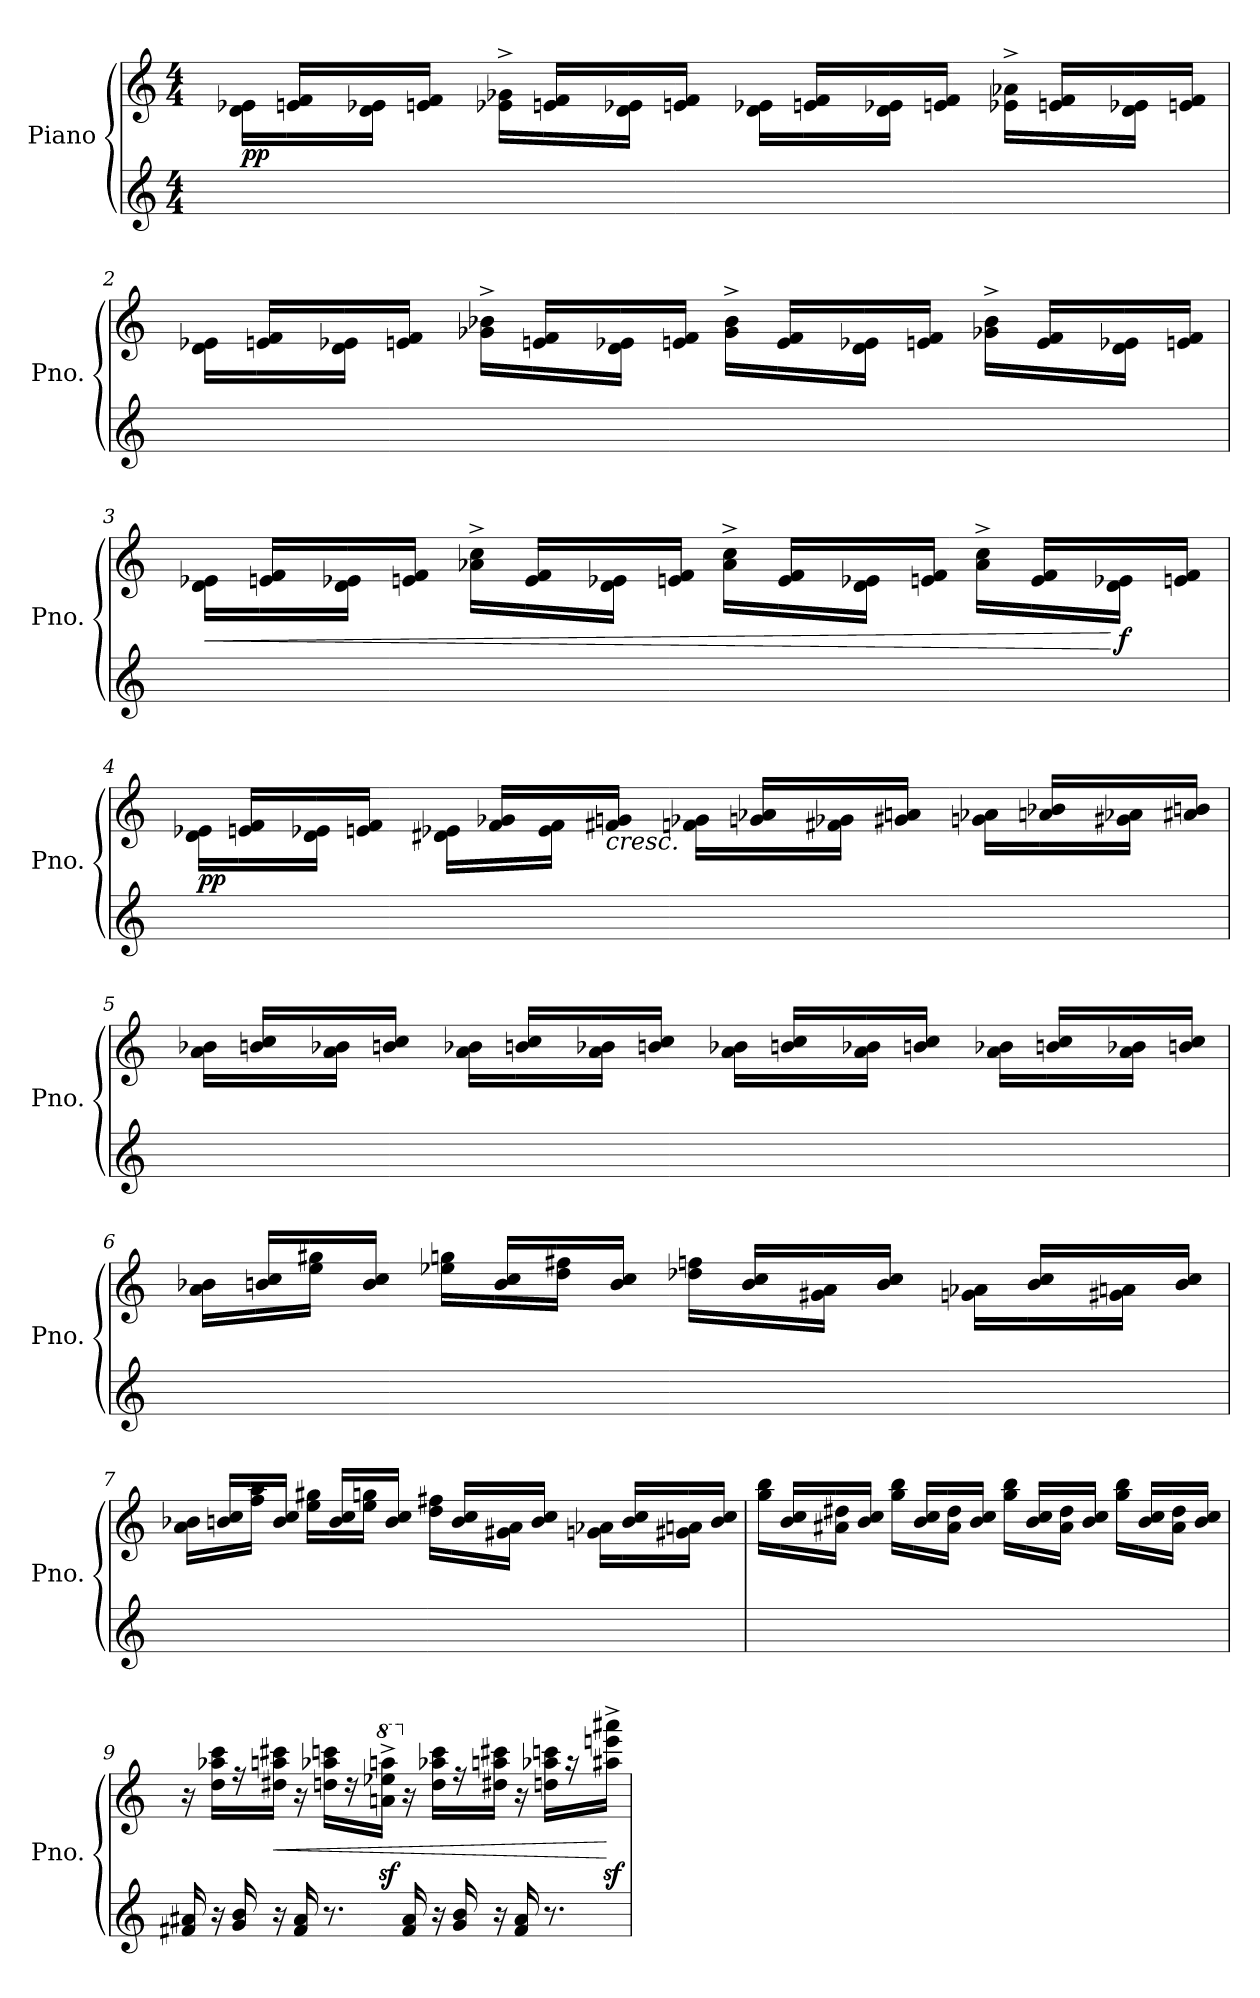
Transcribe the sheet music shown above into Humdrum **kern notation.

**kern	**kern	**dynam
*part1	*part1	*part1
*staff2	*staff1	*staff1/2
*I"Piano	*	*
*I'Pno.	*	*
*clefG2	*clefG2	*
*k[]	*k[]	*
*M4/4	*M4/4	*
*MM144	*MM144	*
=1	=1	=1
*	*^	*
!	!	!	!LO:DY:b
16ryy	16ryy	16d\ 16e-X\LL	pp
16ryy	16en/ 16f/LL	16ryy	.
16ryy	16ryy	16d\ 16e-\JJ	.
16ryy	16en/ 16f/JJ	16ryy	.
16ryy	16ryy	16e-X\^ 16g-X\^LL	.
16ryy	16en/ 16f/LL	16ryy	.
16ryy	16ryy	16d\ 16e-X\JJ	.
16ryy	16en/ 16f/JJ	16ryy	.
16ryy	16ryy	16d\ 16e-X\LL	.
16ryy	16en/ 16f/LL	16ryy	.
16ryy	16ryy	16d\ 16e-X\JJ	.
16ryy	16en/ 16f/JJ	16ryy	.
16ryy	16ryy	16e-X\^ 16a-X\^LL	.
16ryy	16en/ 16f/LL	16ryy	.
16ryy	16ryy	16d\ 16e-X\JJ	.
16ryy	16en/ 16f/JJ	16ryy	.
!!LO:LB:g=z	!!
=2	=2	=2	=2
16ryy	16ryy	16d\ 16e-X\LL	.
16ryy	16en/ 16f/LL	16ryy	.
16ryy	16ryy	16d\ 16e-X\JJ	.
16ryy	16en/ 16f/JJ	16ryy	.
16ryy	16ryy	16g-X\^ 16b-X\^LL	.
16ryy	16en/ 16f/LL	16ryy	.
16ryy	16ryy	16d\ 16e-X\JJ	.
16ryy	16en/ 16f/JJ	16ryy	.
16ryy	16ryy	16g-\^ 16b-\^LL	.
16ryy	16e/ 16f/LL	16ryy	.
16ryy	16ryy	16d\ 16e-X\JJ	.
16ryy	16en/ 16f/JJ	16ryy	.
16ryy	16ryy	16g-X\^ 16b-\^LL	.
16ryy	16e/ 16f/LL	16ryy	.
16ryy	16ryy	16d\ 16e-X\JJ	.
16ryy	16en/ 16f/JJ	16ryy	.
!!LO:LB:g=z	!!
=3	=3	=3	=3
!	!	!	!LO:HP:b
16ryy	16ryy	16d\ 16e-X\LL	<
16ryy	16en/ 16f/LL	16ryy	.
16ryy	16ryy	16d\ 16e-X\JJ	.
16ryy	16en/ 16f/JJ	16ryy	.
16ryy	16ryy	16a-X\^ 16cc\^LL	.
16ryy	16e/ 16f/LL	16ryy	.
16ryy	16ryy	16d\ 16e-X\JJ	.
16ryy	16en/ 16f/JJ	16ryy	.
16ryy	16ryy	16a-\^ 16cc\^LL	.
16ryy	16e/ 16f/LL	16ryy	.
16ryy	16ryy	16d\ 16e-X\JJ	.
16ryy	16en/ 16f/JJ	16ryy	.
16ryy	16ryy	16a-\^ 16cc\^LL	.
16ryy	16e/ 16f/LL	16ryy	.
!	!	!	!LO:DY:n=1:b
16ryy	16ryy	16d\ 16e-X\JJ	[ f
16ryy	16en/ 16f/JJ	16ryy	.
!!LO:LB:g=z	!!
=4	=4	=4	=4
!	!	!	!LO:DY:b
16ryy	16ryy	16d\ 16e-X\LL	pp
16ryy	16en/ 16f/LL	16ryy	.
16ryy	16ryy	16d\ 16e-X\JJ	.
16ryy	16en/ 16f/JJ	16ryy	.
16ryy	16ryy	16d#X\ 16e-\LL	.
16ryy	16f/ 16g-X/LL	16ryy	.
16ryy	16ryy	16e-\ 16f\JJ	.
!	!LO:TX:b:i:t=cresc.	!	!
16ryy	16f#X/ 16gn/JJ	16ryy	.
16ryy	16ryy	16fn\ 16g-X\LL	.
16ryy	16gn/ 16a-X/LL	16ryy	.
16ryy	16ryy	16f#X\ 16g-\JJ	.
16ryy	16g#X/ 16an/JJ	16ryy	.
16ryy	16ryy	16gn\ 16a-X\LL	.
16ryy	16an/ 16b-X/LL	16ryy	.
16ryy	16ryy	16g#X\ 16a-\JJ	.
16ryy	16a#X/ 16bn/JJ	16ryy	.
!!LO:LB:g=z	!!
=5	=5	=5	=5
16ryy	16ryy	16a\ 16b-X\LL	.
16ryy	16bn/ 16cc/LL	16ryy	.
16ryy	16ryy	16a\ 16b-X\JJ	.
16ryy	16bn/ 16cc/JJ	16ryy	.
16ryy	16ryy	16a\ 16b-\LL	.
16ryy	16bn/ 16cc/LL	16ryy	.
16ryy	16ryy	16a\ 16b-X\JJ	.
16ryy	16bn/ 16cc/JJ	16ryy	.
16ryy	16ryy	16a\ 16b-X\LL	.
16ryy	16bn/ 16cc/LL	16ryy	.
16ryy	16ryy	16a\ 16b-X\JJ	.
16ryy	16bn/ 16cc/JJ	16ryy	.
16ryy	16ryy	16a\ 16b-X\LL	.
16ryy	16bn/ 16cc/LL	16ryy	.
16ryy	16ryy	16a\ 16b-X\JJ	.
16ryy	16bn/ 16cc/JJ	16ryy	.
!!LO:LB:g=z	!!
=6	=6	=6	=6
16ryy	16ryy	16a\ 16b-X\LL	.
16ryy	16bn/ 16cc/LL	16ryy	.
16ryy	16ryy	16ee\ 16gg#X\JJ	.
16ryy	16b/ 16cc/JJ	16ryy	.
16ryy	16ryy	16ee-X\ 16ggn\LL	.
16ryy	16b/ 16cc/LL	16ryy	.
16ryy	16ryy	16dd\ 16ff#X\JJ	.
16ryy	16b/ 16cc/JJ	16ryy	.
16ryy	16ryy	16dd-X\ 16ffn\LL	.
16ryy	16b/ 16cc/LL	16ryy	.
16ryy	16ryy	16g#X\ 16a\JJ	.
16ryy	16b/ 16cc/JJ	16ryy	.
16ryy	16ryy	16gn\ 16a-X\LL	.
16ryy	16b/ 16cc/LL	16ryy	.
16ryy	16ryy	16g#X\ 16an\JJ	.
16ryy	16b/ 16cc/JJ	16ryy	.
!!LO:PB:g=z	!!
=7	=7	=7	=7
16ryy	16ryy	16a\ 16b-X\LL	.
16ryy	16bn/ 16cc/LL	16ryy	.
16ryy	16ryy	16ff\ 16aa\JJ	.
16ryy	16b/ 16cc/JJ	16ryy	.
16ryy	16ryy	16ee\ 16gg#X\LL	.
16ryy	16b/ 16cc/LL	16ryy	.
16ryy	16ryy	16ee\ 16ggn\JJ	.
16ryy	16b/ 16cc/JJ	16ryy	.
16ryy	16ryy	16dd\ 16ff#X\LL	.
16ryy	16b/ 16cc/LL	16ryy	.
16ryy	16ryy	16g#X\ 16a\JJ	.
16ryy	16b/ 16cc/JJ	16ryy	.
16ryy	16ryy	16gn\ 16a-X\LL	.
16ryy	16b/ 16cc/LL	16ryy	.
16ryy	16ryy	16g#X\ 16an\JJ	.
16ryy	16b/ 16cc/JJ	16ryy	.
=8	=8	=8	=8
16ryy	16ryy	16gg\ 16bb\LL	.
16ryy	16b/ 16cc/LL	16ryy	.
16ryy	16ryy	16a#X\ 16dd#X\JJ	.
16ryy	16b/ 16cc/JJ	16ryy	.
16ryy	16ryy	16gg\ 16bb\LL	.
16ryy	16b/ 16cc/LL	16ryy	.
16ryy	16ryy	16a#\ 16dd#\JJ	.
16ryy	16b/ 16cc/JJ	16ryy	.
16ryy	16ryy	16gg\ 16bb\LL	.
16ryy	16b/ 16cc/LL	16ryy	.
16ryy	16ryy	16a#\ 16dd#\JJ	.
16ryy	16b/ 16cc/JJ	16ryy	.
16ryy	16ryy	16gg\ 16bb\LL	.
16ryy	16b/ 16cc/LL	16ryy	.
16ryy	16ryy	16a#\ 16dd#\JJ	.
16ryy	16b/ 16cc/JJ	16ryy	.
*	*v	*v	*
!!LO:LB:g=z
=9	=9	=9
16f#X/ 16a#X/	16r	.
16r	16dd\ 16aa-X\ 16ccc\LL	.
16g/ 16b/	16r	.
!	!	!LO:HP:b
16r	16dd#X\ 16aan\ 16ccc#X\JJ	<
16f#/ 16a#/	16r	.
8.r	16ddn\ 16aa-X\ 16cccn\LL	.
.	16r	.
*	*8va	*
.	16aan\z<^ 16eee-X\z<^ 16aaa\z<^JJ	.
*	*X8va	*
16f#/ 16a#/	16r	.
16r	16dd\ 16aa-X\ 16ccc\LL	.
16g/ 16b/	16r	.
16r	16dd#X\ 16aan\ 16ccc#X\JJ	.
16f#/ 16a#/	16r	.
8.r	16ddn\ 16aa-X\ 16cccn\LL	.
.	16r	.
.	16aa#X\z<^ 16eeen\z<^ 16aaa#X\z<^JJ	[
=	=	=
*-	*-	*-
